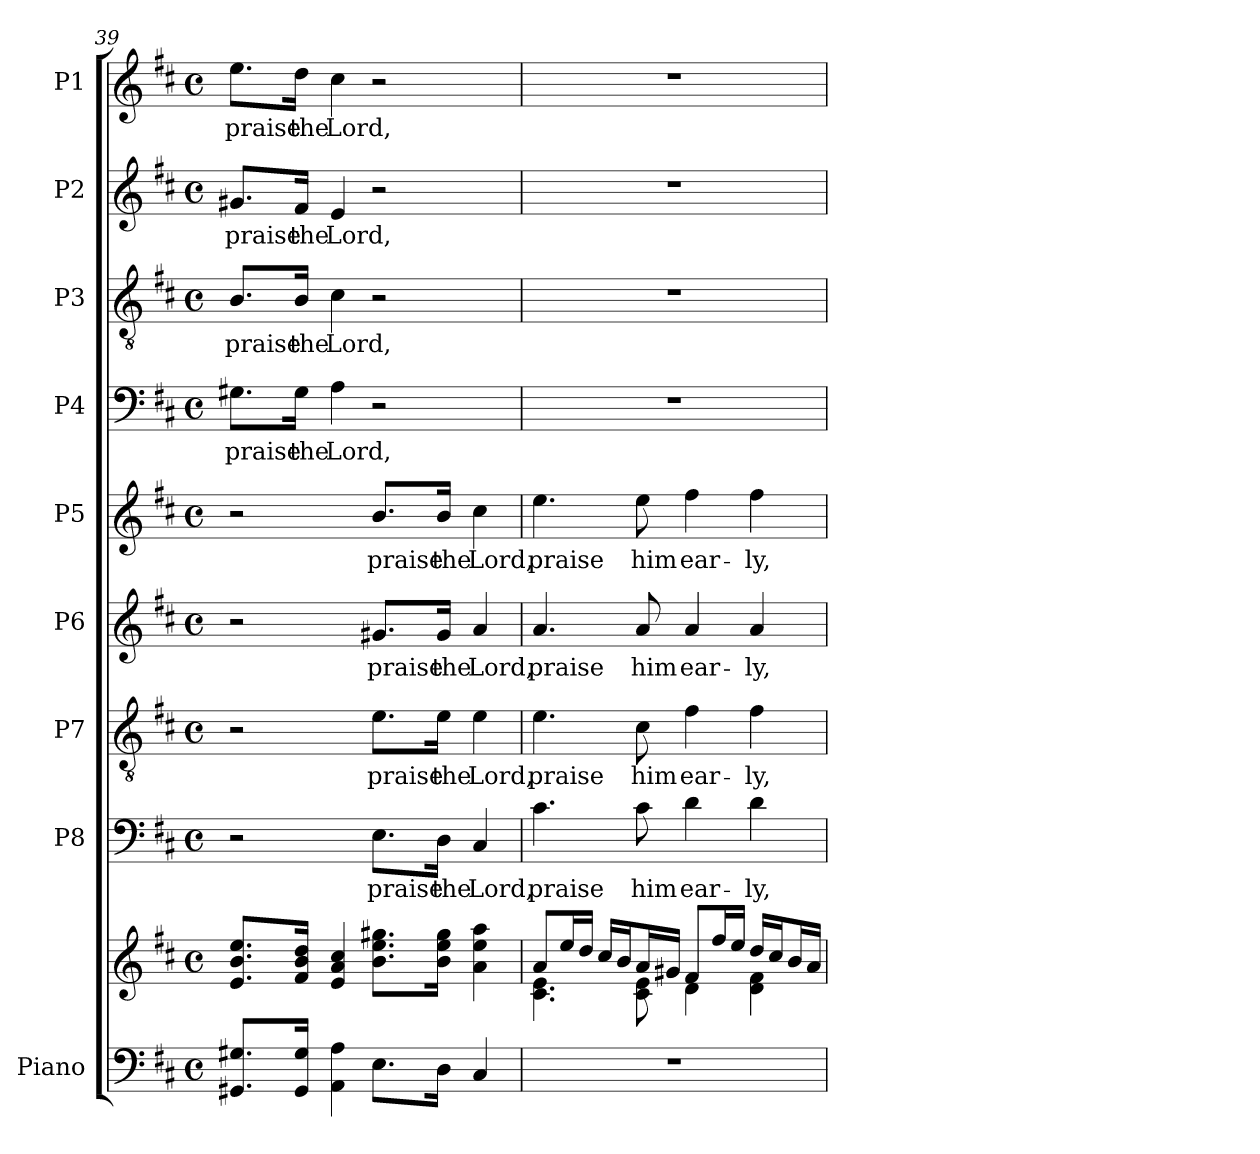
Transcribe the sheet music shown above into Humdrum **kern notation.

**kern	**kern	**kern	**text	**kern	**text	**kern	**text	**kern	**text	**kern	**text	**kern	**text	**kern	**text	**kern	**text
*part9	*part9	*part8	*part8	*part7	*part7	*part6	*part6	*part5	*part5	*part4	*part4	*part3	*part3	*part2	*part2	*part1	*part1
*staff10	*staff9	*staff8	*staff8	*staff7	*staff7	*staff6	*staff6	*staff5	*staff5	*staff4	*staff4	*staff3	*staff3	*staff2	*staff2	*staff1	*staff1
*I"Piano	*	*I"P8	*	*I"P7	*	*I"P6	*	*I"P5	*	*I"P4	*	*I"P3	*	*I"P2	*	*I"P1	*
*clefF4	*clefG2	*clefF4	*	*clefGv2	*	*clefG2	*	*clefG2	*	*clefF4	*	*clefGv2	*	*clefG2	*	*clefG2	*
*	*	*	*	*ITrd7c12	*	*	*	*	*	*	*	*ITrd7c12	*	*	*	*	*
*k[f#c#]	*k[f#c#]	*k[f#c#]	*	*k[f#c#]	*	*k[f#c#]	*	*k[f#c#]	*	*k[f#c#]	*	*k[f#c#]	*	*k[f#c#]	*	*k[f#c#]	*
*D:	*D:	*D:	*	*D:	*	*D:	*	*D:	*	*D:	*	*D:	*	*D:	*	*D:	*
*M4/4	*M4/4	*M4/4	*	*M4/4	*	*M4/4	*	*M4/4	*	*M4/4	*	*M4/4	*	*M4/4	*	*M4/4	*
*met(c)	*met(c)	*met(c)	*	*met(c)	*	*met(c)	*	*met(c)	*	*met(c)	*	*met(c)	*	*met(c)	*	*met(c)	*
=39	=39	=39	=39	=39	=39	=39	=39	=39	=39	=39	=39	=39	=39	=39	=39	=39	=39
!	!	!	!	!	!	!	!	!	!	!	!LO:LY:b:color=#000000	!	!	!	!	!	!
!	!	!	!	!	!	!	!	!	!	!	!	!	!LO:LY:b:color=#000000	!	!	!	!
!	!	!	!	!	!	!	!	!	!	!	!	!	!	!	!LO:LY:b:color=#000000	!	!
!	!	!	!	!	!	!	!	!	!	!	!	!	!	!	!	!	!LO:LY:b:color=#000000
8.GG#Xi/ 8.G#Xi/L	8.ei/ 8.bi/ 8.eei/L	2r	.	2r	.	2r	.	2r	.	8.G#Xi\L	praise	8.BBi/L	praise	8.g#Xi/L	praise	8.eei\L	praise
!	!	!	!	!	!	!	!	!	!	!	!LO:LY:b:color=#000000	!	!	!	!	!	!
!	!	!	!	!	!	!	!	!	!	!	!	!	!LO:LY:b:color=#000000	!	!	!	!
!	!	!	!	!	!	!	!	!	!	!	!	!	!	!	!LO:LY:b:color=#000000	!	!
!	!	!	!	!	!	!	!	!	!	!	!	!	!	!	!	!	!LO:LY:b:color=#000000
16GG#i/ 16G#i/Jk	16f#i/ 16bi/ 16ddi/Jk	.	.	.	.	.	.	.	.	16G#i\Jk	the	16BBi/Jk	the	16f#i/Jk	the	16ddi\Jk	the
!	!	!	!	!	!	!	!	!	!	!	!LO:LY:b:color=#000000	!	!	!	!	!	!
!	!	!	!	!	!	!	!	!	!	!	!	!	!LO:LY:b:color=#000000	!	!	!	!
!	!	!	!	!	!	!	!	!	!	!	!	!	!	!	!LO:LY:b:color=#000000	!	!
!	!	!	!	!	!	!	!	!	!	!	!	!	!	!	!	!	!LO:LY:b:color=#000000
4AAi\ 4Ai	4ei/ 4ai 4cc#i	.	.	.	.	.	.	.	.	4Ai\	Lord,	4C#i\	Lord,	4ei/	Lord,	4cc#i\	Lord,
!	!	!	!LO:LY:b:color=#000000	!	!	!	!	!	!	!	!	!	!	!	!	!	!
!	!	!	!	!	!LO:LY:b:color=#000000	!	!	!	!	!	!	!	!	!	!	!	!
!	!	!	!	!	!	!	!LO:LY:b:color=#000000	!	!	!	!	!	!	!	!	!	!
!	!	!	!	!	!	!	!	!	!LO:LY:b:color=#000000	!	!	!	!	!	!	!	!
8.Ei\L	8.bi\ 8.eei\ 8.gg#Xi\L	8.Ei\L	praise	8.Ei\L	praise	8.g#Xi/L	praise	8.bi/L	praise	2r	.	2r	.	2r	.	2r	.
!	!	!	!LO:LY:b:color=#000000	!	!	!	!	!	!	!	!	!	!	!	!	!	!
!	!	!	!	!	!LO:LY:b:color=#000000	!	!	!	!	!	!	!	!	!	!	!	!
!	!	!	!	!	!	!	!LO:LY:b:color=#000000	!	!	!	!	!	!	!	!	!	!
!	!	!	!	!	!	!	!	!	!LO:LY:b:color=#000000	!	!	!	!	!	!	!	!
16Di\Jk	16bi\ 16eei\ 16gg#i\Jk	16Di\Jk	the	16Ei\Jk	the	16g#i/Jk	the	16bi/Jk	the	.	.	.	.	.	.	.	.
!	!	!	!LO:LY:b:color=#000000	!	!	!	!	!	!	!	!	!	!	!	!	!	!
!	!	!	!	!	!LO:LY:b:color=#000000	!	!	!	!	!	!	!	!	!	!	!	!
!	!	!	!	!	!	!	!LO:LY:b:color=#000000	!	!	!	!	!	!	!	!	!	!
!	!	!	!	!	!	!	!	!	!LO:LY:b:color=#000000	!	!	!	!	!	!	!	!
4C#i/	4ai\ 4eei 4aai	4C#i/	Lord,	4Ei\	Lord,	4ai/	Lord,	4cc#i\	Lord,	.	.	.	.	.	.	.	.
!!LO:PB:g=z
=40	=40	=40	=40	=40	=40	=40	=40	=40	=40	=40	=40	=40	=40	=40	=40	=40	=40
*	*^	*	*	*	*	*	*	*	*	*	*	*	*	*	*	*	*
!	!	!	!	!LO:LY:b:color=#000000	!	!	!	!	!	!	!	!	!	!	!	!	!	!
!	!	!	!	!	!	!LO:LY:b:color=#000000	!	!	!	!	!	!	!	!	!	!	!	!
!	!	!	!	!	!	!	!	!LO:LY:b:color=#000000	!	!	!	!	!	!	!	!	!	!
!	!	!	!	!	!	!	!	!	!	!LO:LY:b:color=#000000	!	!	!	!	!	!	!	!
1r	8ai/L	4.c#i\ 4.ei	4.c#i\	praise	4.Ei\	praise	4.ai/	praise	4.eei\	praise	1r	.	1r	.	1r	.	1r	.
.	16eei/L	.	.	.	.	.	.	.	.	.	.	.	.	.	.	.	.	.
.	16ddi/JJ	.	.	.	.	.	.	.	.	.	.	.	.	.	.	.	.	.
.	16cc#i/LL	.	.	.	.	.	.	.	.	.	.	.	.	.	.	.	.	.
.	16bi/J	.	.	.	.	.	.	.	.	.	.	.	.	.	.	.	.	.
!	!	!	!	!LO:LY:b:color=#000000	!	!	!	!	!	!	!	!	!	!	!	!	!	!
!	!	!	!	!	!	!LO:LY:b:color=#000000	!	!	!	!	!	!	!	!	!	!	!	!
!	!	!	!	!	!	!	!	!LO:LY:b:color=#000000	!	!	!	!	!	!	!	!	!	!
!	!	!	!	!	!	!	!	!	!	!LO:LY:b:color=#000000	!	!	!	!	!	!	!	!
.	16ai/L	8c#i\ 8ei	8c#i\	him	8C#i\	him	8ai/	him	8eei\	him	.	.	.	.	.	.	.	.
.	16g#Xi/JJ	.	.	.	.	.	.	.	.	.	.	.	.	.	.	.	.	.
!	!	!	!	!LO:LY:b:color=#000000	!	!	!	!	!	!	!	!	!	!	!	!	!	!
!	!	!	!	!	!	!LO:LY:b:color=#000000	!	!	!	!	!	!	!	!	!	!	!	!
!	!	!	!	!	!	!	!	!LO:LY:b:color=#000000	!	!	!	!	!	!	!	!	!	!
!	!	!	!	!	!	!	!	!	!	!LO:LY:b:color=#000000	!	!	!	!	!	!	!	!
.	8f#i/L	4di\	4di\	ear-	4F#i\	ear-	4ai/	ear-	4ff#i\	ear-	.	.	.	.	.	.	.	.
.	16ff#i/L	.	.	.	.	.	.	.	.	.	.	.	.	.	.	.	.	.
.	16eei/JJ	.	.	.	.	.	.	.	.	.	.	.	.	.	.	.	.	.
!	!	!	!	!LO:LY:b:color=#000000	!	!	!	!	!	!	!	!	!	!	!	!	!	!
!	!	!	!	!	!	!LO:LY:b:color=#000000	!	!	!	!	!	!	!	!	!	!	!	!
!	!	!	!	!	!	!	!	!LO:LY:b:color=#000000	!	!	!	!	!	!	!	!	!	!
!	!	!	!	!	!	!	!	!	!	!LO:LY:b:color=#000000	!	!	!	!	!	!	!	!
.	16ddi/LL	4di\ 4f#i	4di\	-ly,	4F#i\	-ly,	4ai/	-ly,	4ff#i\	-ly,	.	.	.	.	.	.	.	.
.	16cc#i/J	.	.	.	.	.	.	.	.	.	.	.	.	.	.	.	.	.
.	16bi/L	.	.	.	.	.	.	.	.	.	.	.	.	.	.	.	.	.
.	16ai/JJ	.	.	.	.	.	.	.	.	.	.	.	.	.	.	.	.	.
*	*v	*v	*	*	*	*	*	*	*	*	*	*	*	*	*	*	*	*
=	=	=	=	=	=	=	=	=	=	=	=	=	=	=	=	=	=
*-	*-	*-	*-	*-	*-	*-	*-	*-	*-	*-	*-	*-	*-	*-	*-	*-	*-
